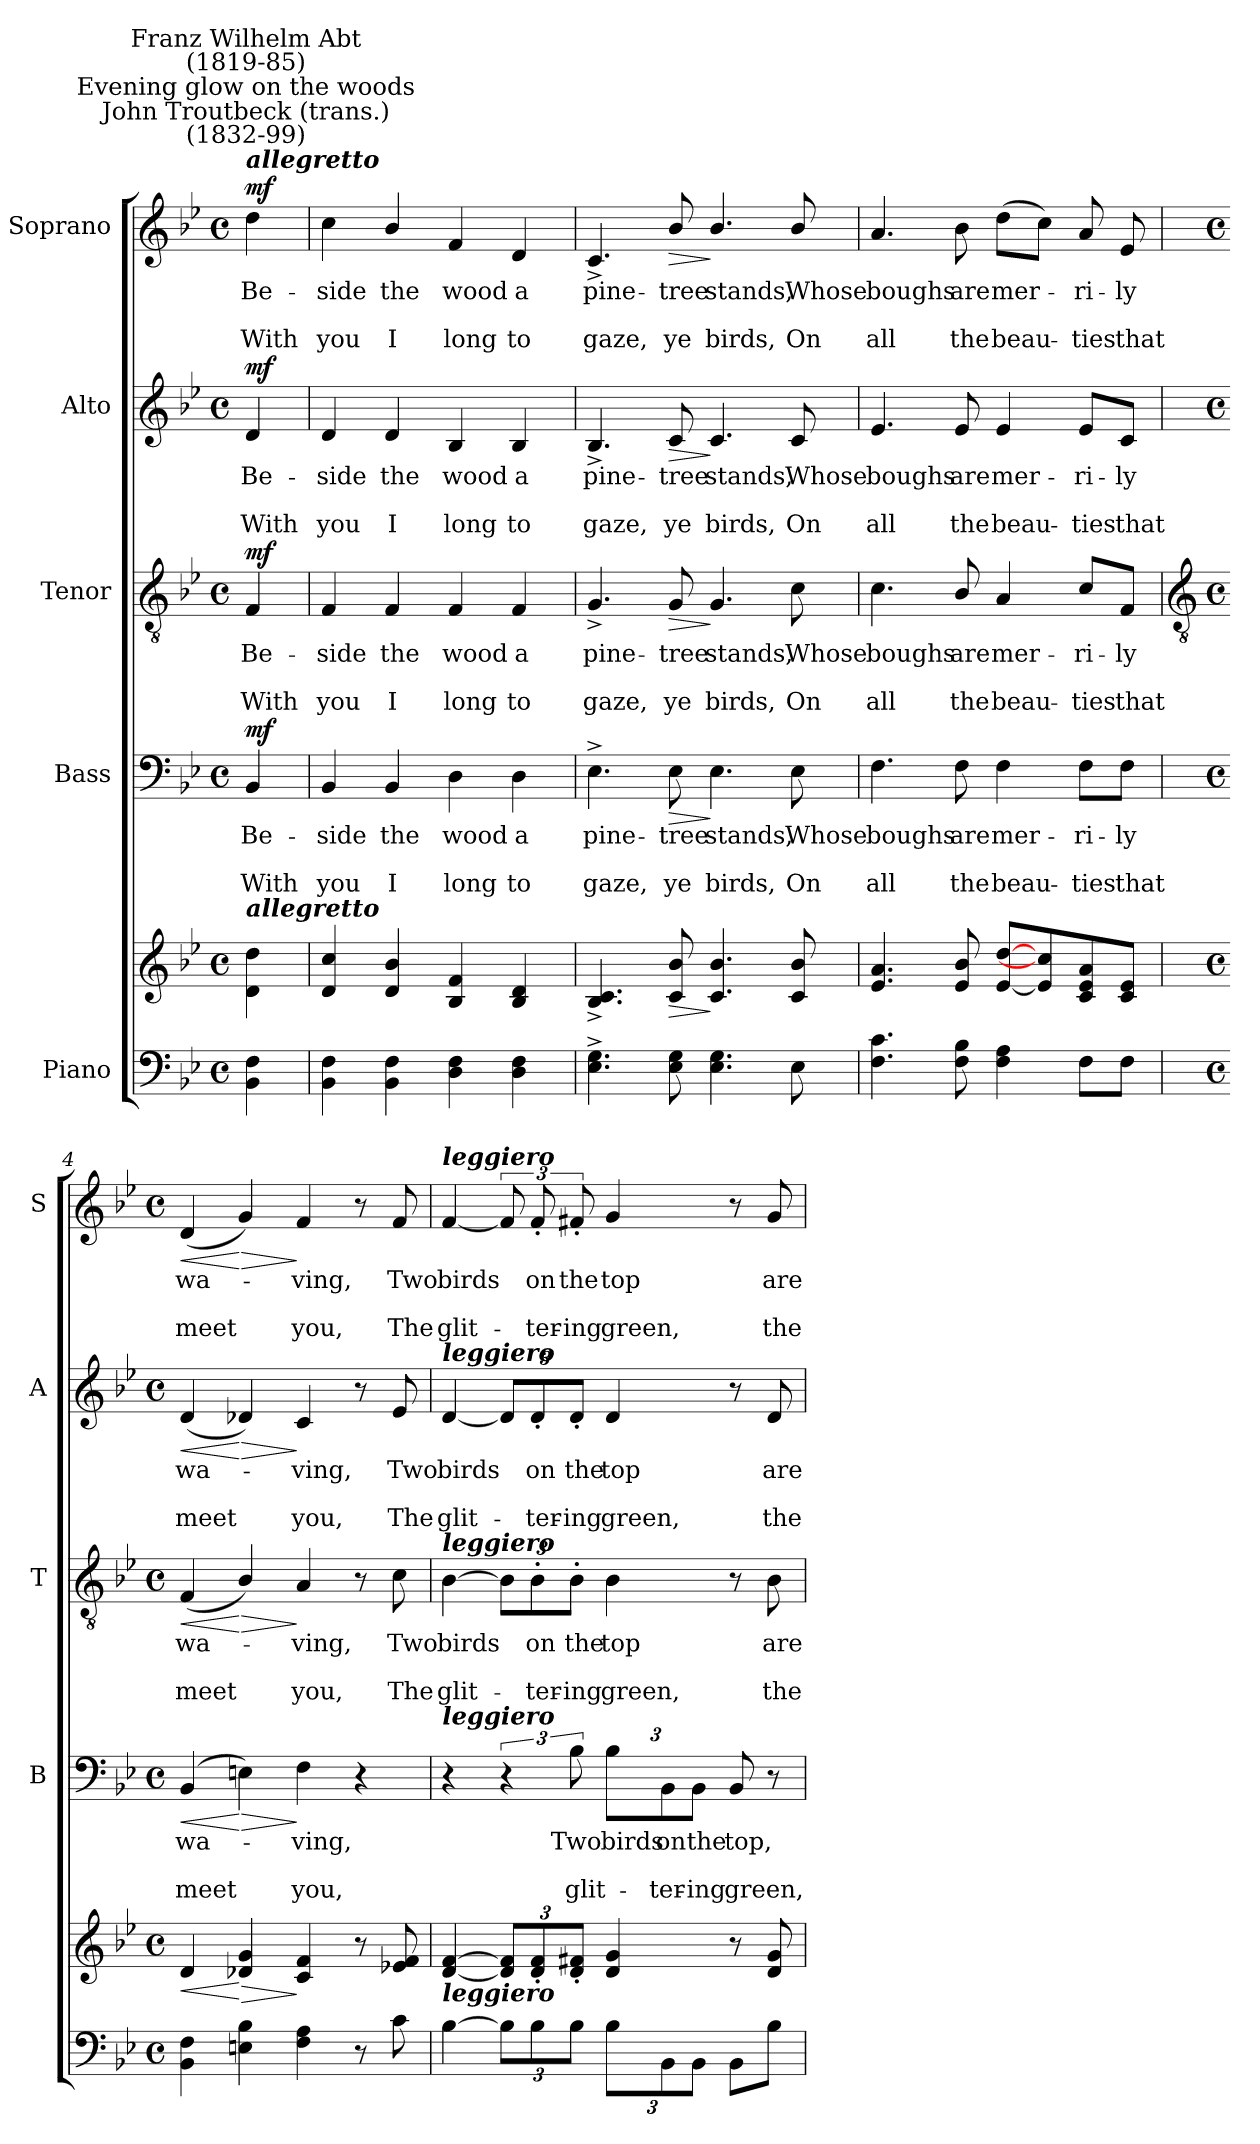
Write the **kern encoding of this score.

**kern	**kern	**dynam	**kern	**text	**text	**text	**dynam	**kern	**text	**text	**text	**dynam	**kern	**text	**text	**text	**dynam	**kern	**text	**text	**text	**dynam
*part5	*part5	*part5	*part4	*part4	*part4	*part4	*part4	*part3	*part3	*part3	*part3	*part3	*part2	*part2	*part2	*part2	*part2	*part1	*part1	*part1	*part1	*part1
*staff6	*staff5	*staff5/6	*staff4	*staff4	*staff4	*staff4	*staff4	*staff3	*staff3	*staff3	*staff3	*staff3	*staff2	*staff2	*staff2	*staff2	*staff2	*staff1	*staff1	*staff1	*staff1	*staff1
*I"Piano	*	*	*I"Bass	*	*	*	*	*I"Tenor	*	*	*	*	*I"Alto	*	*	*	*	*I"Soprano	*	*	*	*
*	*	*	*I'B	*	*	*	*	*I'T	*	*	*	*	*I'A	*	*	*	*	*I'S	*	*	*	*
*clefF4	*clefG2	*	*clefF4	*	*	*	*	*clefGv2	*	*	*	*	*clefG2	*	*	*	*	*clefG2	*	*	*	*
*k[b-e-]	*k[b-e-]	*	*k[b-e-]	*	*	*	*	*k[b-e-]	*	*	*	*	*k[b-e-]	*	*	*	*	*k[b-e-]	*	*	*	*
*B-:	*B-:	*	*B-:	*	*	*	*	*B-:	*	*	*	*	*B-:	*	*	*	*	*B-:	*	*	*	*
*M4/4	*M4/4	*	*M4/4	*	*	*	*	*M4/4	*	*	*	*	*M4/4	*	*	*	*	*M4/4	*	*	*	*
*met(c)	*met(c)	*	*met(c)	*	*	*	*	*met(c)	*	*	*	*	*met(c)	*	*	*	*	*met(c)	*	*	*	*
*MM104	*MM104	*	*MM104	*	*	*	*	*MM104	*	*	*	*	*MM104	*	*	*	*	*MM104	*	*	*	*
=	=	=	=	=	=	=	=	=	=	=	=	=	=	=	=	=	=	=	=	=	=	=
!	!	!	!	!	!	!	!	!	!	!	!	!	!	!	!	!	!	!LO:TX:a:Bi:t=allegretto	!	!	!	!
!	!	!	!	!	!	!	!	!	!	!	!	!	!	!	!	!	!	!LO:TX:a:cj:t=John Troutbeck (trans.)\n(1832-99)	!	!	!	!
!	!	!	!	!	!	!	!	!	!	!	!	!	!	!	!	!	!	!LO:TX:a:cj:t=Evening glow on the woods	!	!	!	!
!	!	!	!	!	!	!	!	!	!	!	!	!	!	!	!	!	!	!LO:TX:a:cj:t=Franz Wilhelm Abt\n(1819-85)	!	!	!	!
!	!LO:TX:a:Bi:t=allegretto	!	!	!	!	!	!	!	!	!	!	!	!	!	!	!	!	!	!	!	!	!
!	!	!LO:DY:b=2	!	!LO:LY:b	!	!LO:LY:b	!	!	!LO:LY:b	!	!LO:LY:b	!	!	!LO:LY:b	!	!LO:LY:b	!	!	!LO:LY:b	!	!LO:LY:b	!
!	!	!LO:DY:n=1:b	!	!	!	!	!LO:DY:b	!	!	!	!	!LO:DY:b	!	!	!	!	!LO:DY:b	!	!	!	!	!LO:DY:b
4BB- 4F	4d\ 4dd\	mf mf	4BB-	Be-	.	-With	mf	4F	Be-	.	-With	mf	4d	Be-	.	-With	mf	4dd\	Be-	.	-With	mf
=1	=1	=1	=1	=1	=1	=1	=1	=1	=1	=1	=1	=1	=1	=1	=1	=1	=1	=1	=1	=1	=1	=1
!	!	!	!	!LO:LY:b	!	!LO:LY:b	!	!	!LO:LY:b	!	!LO:LY:b	!	!	!LO:LY:b	!	!LO:LY:b	!	!	!LO:LY:b	!	!LO:LY:b	!
4BB- 4F	4d 4cc	.	4BB-	side	.	you	.	4F	side	.	you	.	4d	side	.	you	.	4cc	side	.	you	.
!	!	!	!	!LO:LY:b	!	!LO:LY:b	!	!	!LO:LY:b	!	!LO:LY:b	!	!	!LO:LY:b	!	!LO:LY:b	!	!	!LO:LY:b	!	!LO:LY:b	!
4BB- 4F	4d/ 4b-/	.	4BB-	the	.	I	.	4F	the	.	I	.	4d	the	.	I	.	4b-/	the	.	I	.
!	!	!	!	!LO:LY:b	!	!LO:LY:b	!	!	!LO:LY:b	!	!LO:LY:b	!	!	!LO:LY:b	!	!LO:LY:b	!	!	!LO:LY:b	!	!LO:LY:b	!
4D 4F	4B- 4f	.	4D	wood	.	long	.	4F	wood	.	long	.	4B-	wood	.	long	.	4f	wood	.	long	.
!	!	!	!	!LO:LY:b	!	!LO:LY:b	!	!	!LO:LY:b	!	!LO:LY:b	!	!	!LO:LY:b	!	!LO:LY:b	!	!	!LO:LY:b	!	!LO:LY:b	!
4D 4F	4B- 4d	.	4D	a	.	to	.	4F	a	.	to	.	4B-	a	.	to	.	4d	a	.	to	.
=2	=2	=2	=2	=2	=2	=2	=2	=2	=2	=2	=2	=2	=2	=2	=2	=2	=2	=2	=2	=2	=2	=2
!	!	!	!	!LO:LY:b	!	!LO:LY:b	!	!	!LO:LY:b	!	!LO:LY:b	!	!	!LO:LY:b	!	!LO:LY:b	!	!	!LO:LY:b	!	!LO:LY:b	!
4.E-^ 4.G^	4.B-^ 4.c^	.	4.E-^	pine-	.	-gaze,	.	4.G^	pine-	.	-gaze,	.	4.B-^	pine-	.	-gaze,	.	4.c^	pine-	.	-gaze,	.
!	!	!LO:HP:b	!	!LO:LY:b	!	!LO:LY:b	!LO:HP:b	!	!LO:LY:b	!	!LO:LY:b	!LO:HP:b	!	!LO:LY:b	!	!LO:LY:b	!LO:HP:b	!	!LO:LY:b	!	!LO:LY:b	!LO:HP:b
8E- 8G	8c/ 8b-/	>	8E-	tree	.	ye	>	8G	tree	.	ye	>	8c	tree	.	ye	>	8b-/	tree	.	ye	>
!	!	!	!	!LO:LY:b	!	!LO:LY:b	!	!	!LO:LY:b	!	!LO:LY:b	!	!	!LO:LY:b	!	!LO:LY:b	!	!	!LO:LY:b	!	!LO:LY:b	!
4.E- 4.G	4.c/ 4.b-/	]	4.E-	stands,	.	birds,	]	4.G	stands,	.	birds,	]	4.c	stands,	.	birds,	]	4.b-/	stands,	.	birds,	]
!	!	!	!	!LO:LY:b	!	!LO:LY:b	!	!	!LO:LY:b	!	!LO:LY:b	!	!	!LO:LY:b	!	!LO:LY:b	!	!	!LO:LY:b	!	!LO:LY:b	!
8E-	8c/ 8b-/	.	8E-	Whose	.	On	.	8c	Whose	.	On	.	8c	Whose	.	On	.	8b-/	Whose	.	On	.
=3	=3	=3	=3	=3	=3	=3	=3	=3	=3	=3	=3	=3	=3	=3	=3	=3	=3	=3	=3	=3	=3	=3
!	!	!	!	!LO:LY:b	!	!LO:LY:b	!	!	!LO:LY:b	!	!LO:LY:b	!	!	!LO:LY:b	!	!LO:LY:b	!	!	!LO:LY:b	!	!LO:LY:b	!
4.F 4.c	4.e- 4.a	.	4.F	boughs	.	all	.	4.c	boughs	.	all	.	4.e-	boughs	.	all	.	4.a	boughs	.	all	.
!	!	!	!	!LO:LY:b	!	!LO:LY:b	!	!	!LO:LY:b	!	!LO:LY:b	!	!	!LO:LY:b	!	!LO:LY:b	!	!	!LO:LY:b	!	!LO:LY:b	!
8F 8B-	8e- 8b-	.	8F	are	.	the	.	8B-/	are	.	the	.	8e-	are	.	the	.	8b-	are	.	the	.
!	!	!	!	!LO:LY:b	!	!LO:LY:b	!	!	!LO:LY:b	!	!LO:LY:b	!	!	!LO:LY:b	!	!LO:LY:b	!	!	!LO:LY:b	!	!LO:LY:b	!
4F 4A	[8e- [8ddL	.	4F	mer-	.	-beau-	.	4A	mer-	.	-beau-	.	4e-	mer-	.	-beau-	.	(>8ddL	mer-	.	beau-	.
.	8e-] 8cc]	.	.	.	.	.	.	.	.	.	.	.	.	.	.	.	.	8ccJ)	.	.	.	.
!	!	!	!	!LO:LY:b	!	!LO:LY:b	!	!	!LO:LY:b	!	!LO:LY:b	!	!	!LO:LY:b	!	!LO:LY:b	!	!	!LO:LY:b	!	!LO:LY:b	!
8FL	8c 8e- 8a	.	8F\L	-ri-	.	-ties	.	8c/L	-ri-	.	-ties	.	8e-/L	-ri-	.	-ties	.	8a	ri-	.	-ties	.
!	!	!	!	!LO:LY:b	!	!LO:LY:b	!	!	!LO:LY:b	!	!LO:LY:b	!	!	!LO:LY:b	!	!LO:LY:b	!	!	!LO:LY:b	!	!LO:LY:b	!
8FJ	8c 8e-J	.	8F\J	ly	.	that	.	8F/J	ly	.	that	.	8c/J	ly	.	that	.	8e-	ly	.	that	.
!!LO:LB:g=z
=4	=4	=4	=4	=4	=4	=4	=4	=4	=4	=4	=4	=4	=4	=4	=4	=4	=4	=4	=4	=4	=4	=4
*	*	*	*	*	*	*	*	*clefGv2	*	*	*	*	*	*	*	*	*	*	*	*	*	*
*M4/4	*M4/4	*	*M4/4	*	*	*	*	*M4/4	*	*	*	*	*M4/4	*	*	*	*	*M4/4	*	*	*	*
*met(c)	*met(c)	*	*met(c)	*	*	*	*	*met(c)	*	*	*	*	*met(c)	*	*	*	*	*met(c)	*	*	*	*
!	!	!LO:HP:b	!	!LO:LY:b	!	!LO:LY:b	!LO:HP:b	!	!LO:LY:b	!	!LO:LY:b	!LO:HP:b	!	!LO:LY:b	!	!LO:LY:b	!LO:HP:b	!	!LO:LY:b	!	!LO:LY:b	!LO:HP:b
4BB- 4F	4d	<	(<4BB-	wa-	.	meet	<	(<4F	wa-	.	meet	<	(<4d	wa-	.	meet	<	(<4d	wa-	.	meet	<
!	!	!LO:HP:n=1:b	!	!	!	!	!LO:HP:n=1:b	!	!	!	!	!LO:HP:n=1:b	!	!	!	!	!LO:HP:n=1:b	!	!	!	!	!LO:HP:n=1:b
4En 4B-	4d-X 4g	[ >	4En)	.	.	.	[ >	4B-/)	.	.	.	[ >	4d-X)	.	.	.	[ >	4g)	.	.	.	[ >
!	!	!	!	!LO:LY:b	!	!LO:LY:b	!	!	!LO:LY:b	!	!LO:LY:b	!	!	!LO:LY:b	!	!LO:LY:b	!	!	!LO:LY:b	!	!LO:LY:b	!
4F 4A	4c 4f	]	4F	ving,	.	you,	]	4A	ving,	.	you,	]	4c	ving,	.	you,	]	4f	ving,	.	you,	]
8r	8r	.	4r	.	.	.	.	8r	.	.	.	.	8r	.	.	.	.	8r	.	.	.	.
!	!	!	!	!	!	!	!	!	!LO:LY:b	!	!LO:LY:b	!	!	!LO:LY:b	!	!LO:LY:b	!	!	!LO:LY:b	!	!LO:LY:b	!
8c	8e-X 8f	.	.	.	.	.	.	8c	Two	.	The	.	8e-	Two	.	The	.	8f	Two	.	The	.
=5	=5	=5	=5	=5	=5	=5	=5	=5	=5	=5	=5	=5	=5	=5	=5	=5	=5	=5	=5	=5	=5	=5
!	!	!	!	!	!	!	!	!	!	!	!	!	!	!	!	!	!	!LO:TX:a:Bi:t=leggiero	!	!	!	!
!	!	!	!	!	!	!	!	!	!	!	!	!	!LO:TX:a:Bi:t=leggiero	!	!	!	!	!	!	!	!	!
!	!	!	!	!	!	!	!	!LO:TX:a:Bi:t=leggiero	!	!	!	!	!	!	!	!	!	!	!	!	!	!
!	!	!	!LO:TX:a:Bi:t=leggiero	!	!	!	!	!	!	!	!	!	!	!	!	!	!	!	!	!	!	!
!	!LO:TX:b:Bi:t=leggiero	!	!	!	!	!	!	!	!	!	!	!	!	!	!	!	!	!	!	!	!	!
!	!	!	!	!	!	!	!	!	!LO:LY:b	!	!LO:LY:b	!	!	!LO:LY:b	!	!LO:LY:b	!	!	!LO:LY:b	!	!LO:LY:b	!
[4B-	[4d [4f	.	4r	.	.	.	.	[4B-	birds	.	glit-	.	[4d	birds	.	glit-	.	[4f	birds	.	glit-	.
12B-L]	12d] 12f]L	.	6r	.	.	.	.	12B-\L]	.	.	.	.	12d/L]	.	.	.	.	12f]	.	.	.	.
!	!	!	!	!	!	!	!	!	!LO:LY:b	!	!LO:LY:b	!	!	!LO:LY:b	!	!LO:LY:b	!	!	!LO:LY:b	!	!LO:LY:b	!
12B-	12d' 12f'	.	.	.	.	.	.	12B-'\	on	.	ter-	.	12d'/	on	.	ter-	.	12f'	on	.	ter-	.
!	!	!	!	!LO:LY:b	!	!LO:LY:b	!	!	!LO:LY:b	!	!LO:LY:b	!	!	!LO:LY:b	!	!LO:LY:b	!	!	!LO:LY:b	!	!LO:LY:b	!
12B-J	12d' 12f#X'J	.	12B-	Two	.	glit-	.	12B-'\J	-the	.	ing	.	12d'/J	-the	.	ing	.	12f#X'	-the	.	ing	.
!	!	!	!	!LO:LY:b	!	!	!	!	!LO:LY:b	!	!LO:LY:b	!	!	!LO:LY:b	!	!LO:LY:b	!	!	!LO:LY:b	!	!LO:LY:b	!
12B-L	4d 4g	.	12B-\L	birds	.	.	.	4B-	top	.	green,	.	4d	top	.	green,	.	4g	top	.	green,	.
!	!	!	!	!LO:LY:b	!	!LO:LY:b	!	!	!	!	!	!	!	!	!	!	!	!	!	!	!	!
12BB-	.	.	12BB-\	on	.	ter-	.	.	.	.	.	.	.	.	.	.	.	.	.	.	.	.
!	!	!	!	!LO:LY:b	!	!LO:LY:b	!	!	!	!	!	!	!	!	!	!	!	!	!	!	!	!
12BB-J	.	.	12BB-\J	-the	.	ing	.	.	.	.	.	.	.	.	.	.	.	.	.	.	.	.
!	!	!	!	!LO:LY:b	!	!LO:LY:b	!	!	!	!	!	!	!	!	!	!	!	!	!	!	!	!
8BB-L	8r	.	8BB-	top,	.	green,	.	8r	.	.	.	.	8r	.	.	.	.	8r	.	.	.	.
!	!	!	!	!	!	!	!	!	!LO:LY:b	!	!LO:LY:b	!	!	!LO:LY:b	!	!LO:LY:b	!	!	!LO:LY:b	!	!LO:LY:b	!
8B-J	8d 8g	.	8r	.	.	.	.	8B-	are	.	the	.	8d	are	.	the	.	8g	are	.	the	.
=	=	=	=	=	=	=	=	=	=	=	=	=	=	=	=	=	=	=	=	=	=	=
*-	*-	*-	*-	*-	*-	*-	*-	*-	*-	*-	*-	*-	*-	*-	*-	*-	*-	*-	*-	*-	*-	*-
